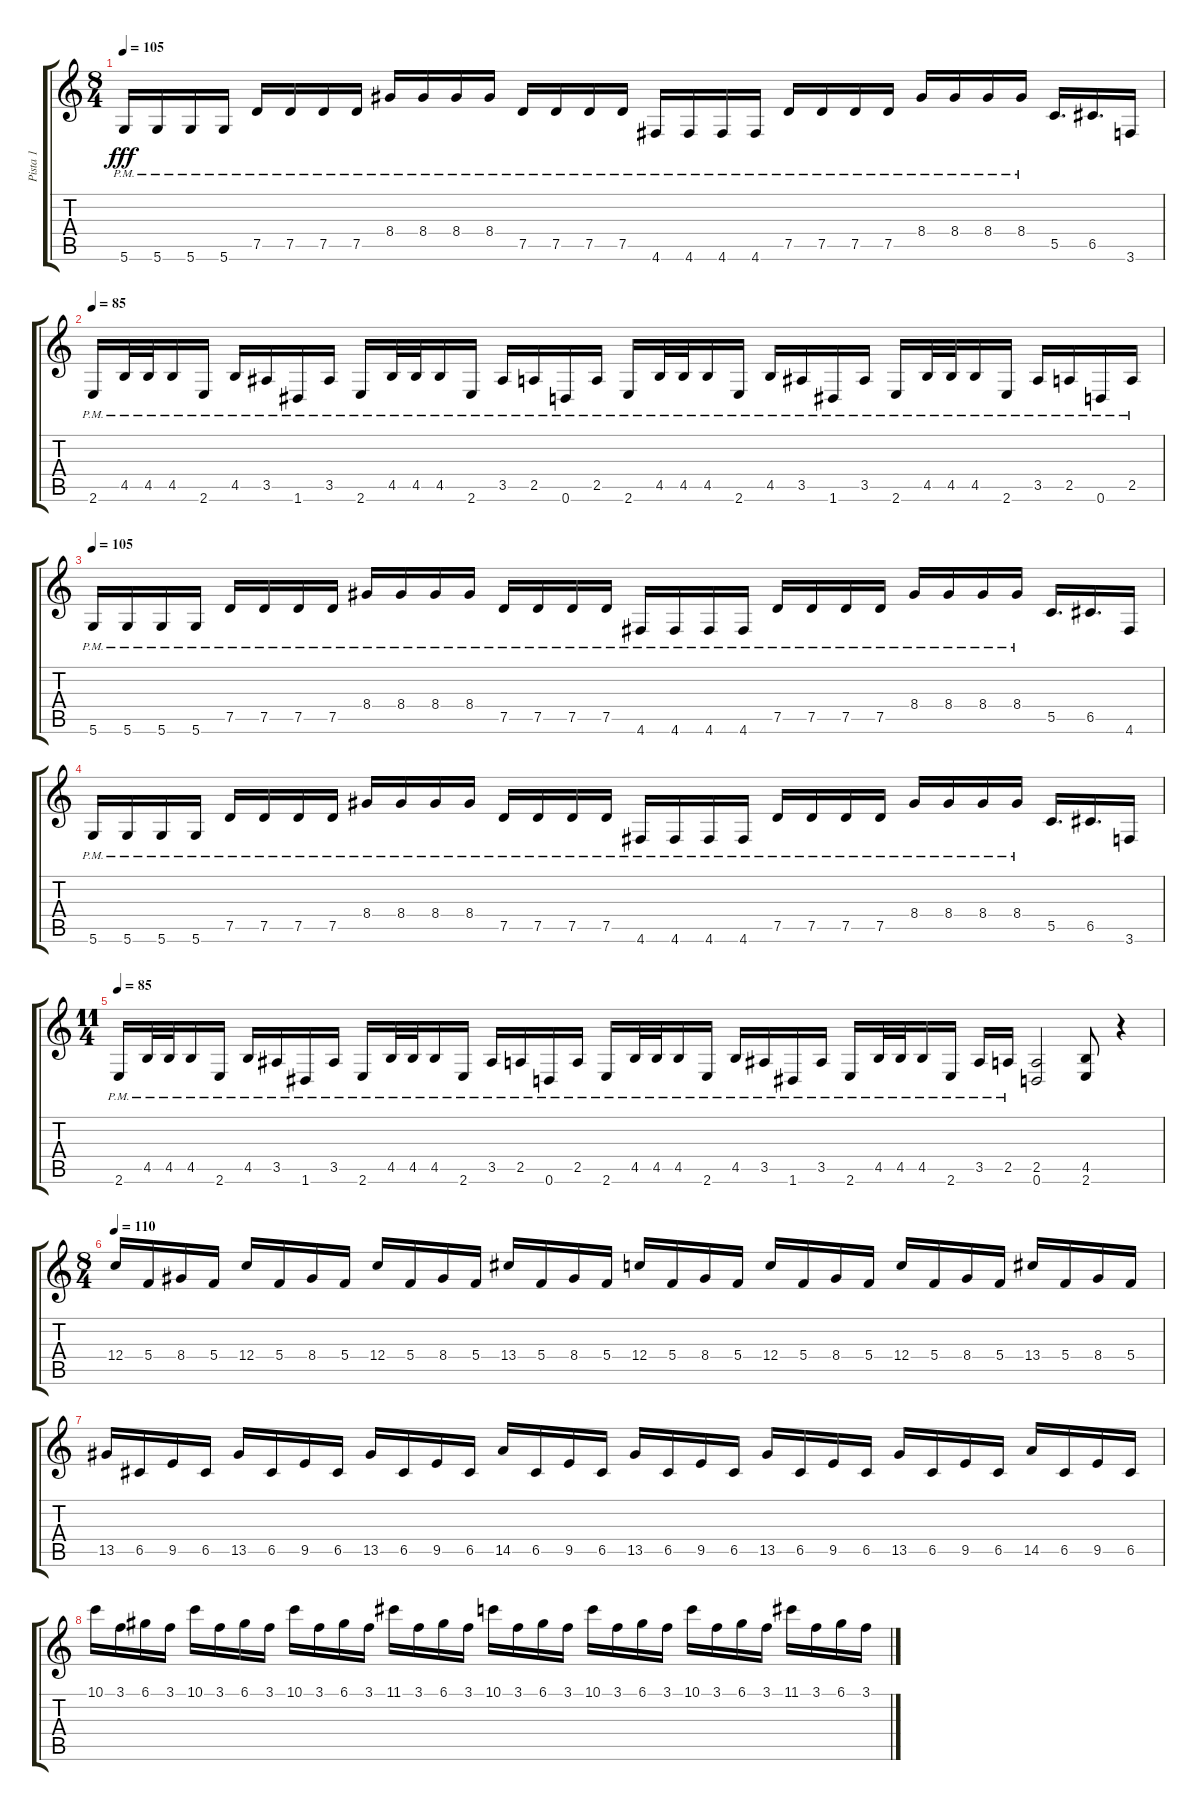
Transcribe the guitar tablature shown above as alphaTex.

\track ("Pista 1" "Pista 1") {instrument distortionguitar}
\staff {score tabs}
\tuning (D4 A3 F3 C3 G2 D2) {hide}
\ts (8 4)
\tempo 105
\clef g2
\ks c
5.6{pm}.16{dy fff} 5.6{pm}.16 5.6{pm}.16 5.6{pm}.16 7.5{pm}.16 7.5{pm}.16 7.5{pm}.16 7.5{pm}.16 8.4{pm}.16 8.4{pm}.16 8.4{pm}.16 8.4{pm}.16 7.5{pm}.16 7.5{pm}.16 7.5{pm}.16 7.5{pm}.16 4.6{pm}.16 4.6{pm}.16 4.6{pm}.16 4.6{pm}.16 7.5{pm}.16 7.5{pm}.16 7.5{pm}.16 7.5{pm}.16 8.4{pm}.16 8.4{pm}.16 8.4{pm}.16 8.4{pm}.16 5.5.16{d} 6.5.16{d} 3.6.16 |
\tempo 85
2.6{pm}.16 4.5{pm}.32 4.5{pm}.32 4.5{pm}.16 2.6{pm}.16 4.5{pm}.16 3.5{pm}.16 1.6{pm}.16 3.5{pm}.16 2.6{pm}.16 4.5{pm}.32 4.5{pm}.32 4.5{pm}.16 2.6{pm}.16 3.5{pm}.16 2.5{pm}.16 0.6{pm}.16 2.5{pm}.16 2.6{pm}.16 4.5{pm}.32 4.5{pm}.32 4.5{pm}.16 2.6{pm}.16 4.5{pm}.16 3.5{pm}.16 1.6{pm}.16 3.5{pm}.16 2.6{pm}.16 4.5{pm}.32 4.5{pm}.32 4.5{pm}.16 2.6{pm}.16 3.5{pm}.16 2.5{pm}.16 0.6{pm}.16 2.5{pm}.16 |
\tempo 105
5.6{pm}.16 5.6{pm}.16 5.6{pm}.16 5.6{pm}.16 7.5{pm}.16 7.5{pm}.16 7.5{pm}.16 7.5{pm}.16 8.4{pm}.16 8.4{pm}.16 8.4{pm}.16 8.4{pm}.16 7.5{pm}.16 7.5{pm}.16 7.5{pm}.16 7.5{pm}.16 4.6{pm}.16 4.6{pm}.16 4.6{pm}.16 4.6{pm}.16 7.5{pm}.16 7.5{pm}.16 7.5{pm}.16 7.5{pm}.16 8.4{pm}.16 8.4{pm}.16 8.4{pm}.16 8.4{pm}.16 5.5.16{d} 6.5.16{d} 4.6.16 |
5.6{pm}.16 5.6{pm}.16 5.6{pm}.16 5.6{pm}.16 7.5{pm}.16 7.5{pm}.16 7.5{pm}.16 7.5{pm}.16 8.4{pm}.16 8.4{pm}.16 8.4{pm}.16 8.4{pm}.16 7.5{pm}.16 7.5{pm}.16 7.5{pm}.16 7.5{pm}.16 4.6{pm}.16 4.6{pm}.16 4.6{pm}.16 4.6{pm}.16 7.5{pm}.16 7.5{pm}.16 7.5{pm}.16 7.5{pm}.16 8.4{pm}.16 8.4{pm}.16 8.4{pm}.16 8.4{pm}.16 5.5.16{d} 6.5.16{d} 3.6.16 |
\ts (11 4)
\tempo 85
2.6{pm}.16 4.5{pm}.32 4.5{pm}.32 4.5{pm}.16 2.6{pm}.16 4.5{pm}.16 3.5{pm}.16 1.6{pm}.16 3.5{pm}.16 2.6{pm}.16 4.5{pm}.32 4.5{pm}.32 4.5{pm}.16 2.6{pm}.16 3.5{pm}.16 2.5{pm}.16 0.6{pm}.16 2.5{pm}.16 2.6{pm}.16 4.5{pm}.32 4.5{pm}.32 4.5{pm}.16 2.6{pm}.16 4.5{pm}.16 3.5{pm}.16 1.6{pm}.16 3.5{pm}.16 2.6{pm}.16 4.5{pm}.32 4.5{pm}.32 4.5{pm}.16 2.6{pm}.16 3.5{pm}.16 2.5{pm}.16 (2.5 0.6).2 (4.5 2.6).8 r.4 |
\ts (8 4)
\tempo 110
12.4.16 5.4.16 8.4.16 5.4.16 12.4.16 5.4.16 8.4.16 5.4.16 12.4.16 5.4.16 8.4.16 5.4.16 13.4.16 5.4.16 8.4.16 5.4.16 12.4.16 5.4.16 8.4.16 5.4.16 12.4.16 5.4.16 8.4.16 5.4.16 12.4.16 5.4.16 8.4.16 5.4.16 13.4.16 5.4.16 8.4.16 5.4.16 |
13.5.16 6.5.16 9.5.16 6.5.16 13.5.16 6.5.16 9.5.16 6.5.16 13.5.16 6.5.16 9.5.16 6.5.16 14.5.16 6.5.16 9.5.16 6.5.16 13.5.16 6.5.16 9.5.16 6.5.16 13.5.16 6.5.16 9.5.16 6.5.16 13.5.16 6.5.16 9.5.16 6.5.16 14.5.16 6.5.16 9.5.16 6.5.16 |
10.1.16 3.1.16 6.1.16 3.1.16 10.1.16 3.1.16 6.1.16 3.1.16 10.1.16 3.1.16 6.1.16 3.1.16 11.1.16 3.1.16 6.1.16 3.1.16 10.1.16 3.1.16 6.1.16 3.1.16 10.1.16 3.1.16 6.1.16 3.1.16 10.1.16 3.1.16 6.1.16 3.1.16 11.1.16 3.1.16 6.1.16 3.1.16
